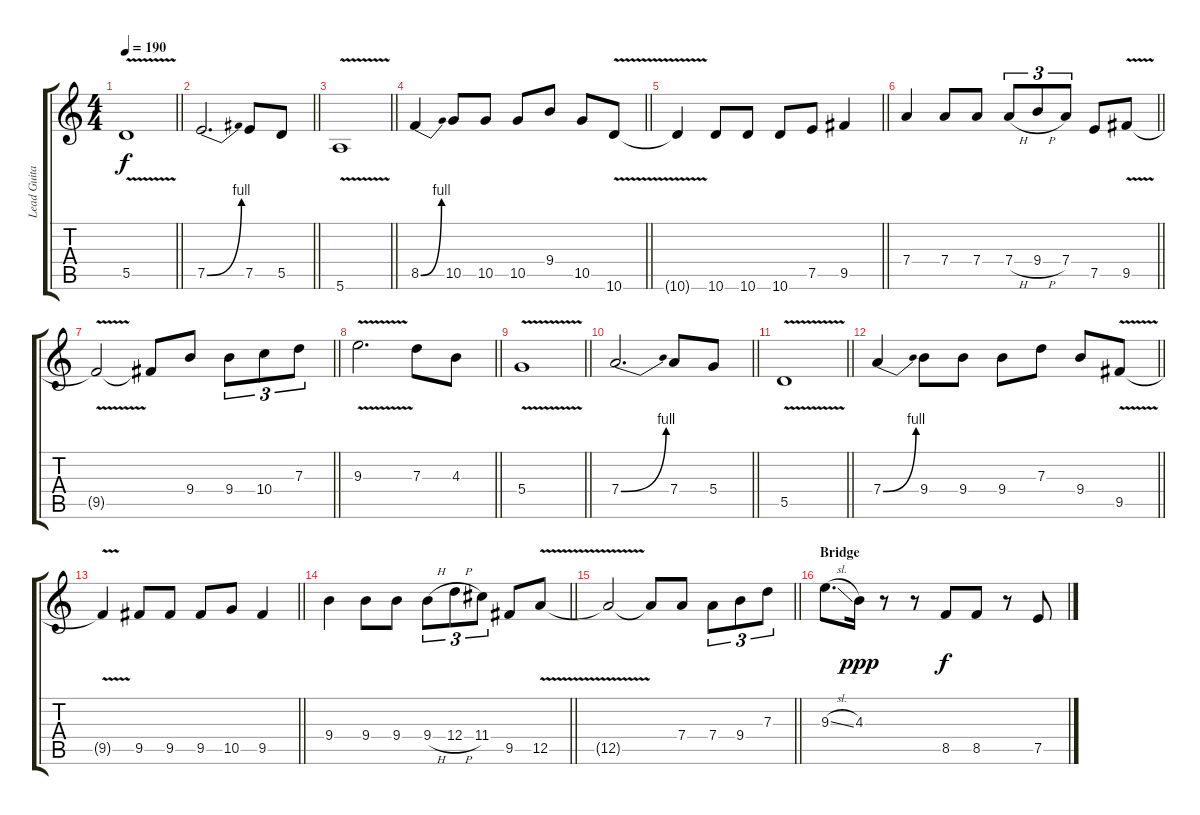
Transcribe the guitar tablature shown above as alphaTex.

\track ("Lead Guitar 1 (lo)" "Lead Guita") {instrument distortionguitar}
\staff {score tabs}
\tuning (E4 B3 G3 D3 A2 E2) {hide}
\ts (4 4)
\tempo 190
\clef g2
\barLineRight lightlight
\ks c
5.5{v}.1{dy f} |
\barLineRight lightlight
7.5{be (bend 0 0 60 4)}.2{d} 7.5.8 5.5.8 |
\barLineRight lightlight
5.6{v}.1 |
\barLineRight lightlight
8.5{be (bend 0 0 60 4)}.4 10.5.8 10.5.8 10.5.8 9.4.8 10.5.8 10.6{v}.8 |
\barLineRight lightlight
10.6{t}.4 10.6.8 10.6.8 10.6.8 7.5.8 9.5.4 |
\barLineRight lightlight
7.4.4 7.4.8 7.4.8 7.4{h}.8{tu (3 2)} 9.4{h}.8{tu (3 2)} 7.4.8{tu (3 2)} 7.5.8 9.5{v}.8 |
\barLineRight lightlight
9.5{t}.2 9.5{t}.8 9.4.8 9.4.8{tu (3 2)} 10.4.8{tu (3 2)} 7.3.8{tu (3 2)} |
\barLineRight lightlight
9.3{v}.2{d} 7.3.8 4.3.8 |
\barLineRight lightlight
5.4{v}.1 |
\barLineRight lightlight
7.4{be (bend 0 0 60 4)}.2{d} 7.4.8 5.4.8 |
\barLineRight lightlight
5.5{v}.1 |
\barLineRight lightlight
7.4{be (bend 0 0 60 4)}.4 9.4.8 9.4.8 9.4.8 7.3.8 9.4.8 9.5{v}.8 |
\barLineRight lightlight
9.5{t}.4 9.5.8 9.5.8 9.5.8 10.5.8 9.5.4 |
\barLineRight lightlight
9.4.4 9.4.8 9.4.8 9.4{h}.8{tu (3 2)} 12.4{h}.8{tu (3 2)} 11.4.8{tu (3 2)} 9.5.8 12.5{v}.8 |
\barLineRight lightlight
12.5{t}.2 12.5{t}.8 7.4.8 7.4.8{tu (3 2)} 9.4.8{tu (3 2)} 7.3.8{tu (3 2)} |
\section ("" "Bridge")
9.3{sl}.8{d} 4.3.16{dy ppp} r.8 r.8 8.5.8{dy f} 8.5.8 r.8 7.5.8
